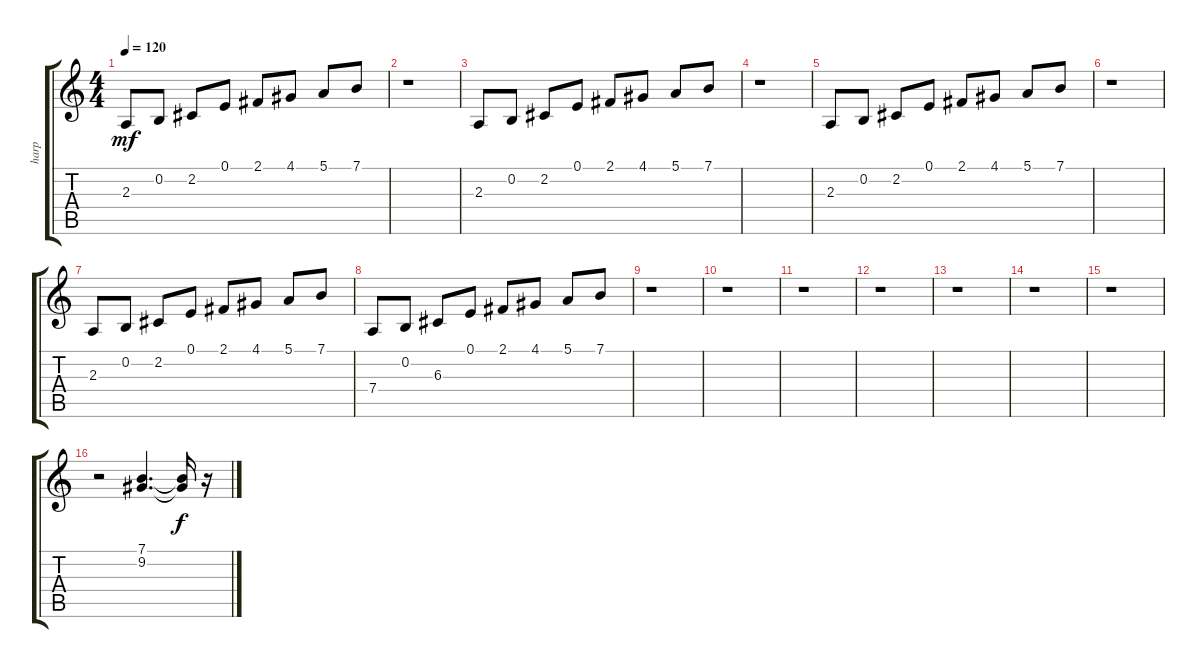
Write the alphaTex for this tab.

\track ("harp" "harp") {instrument orchestralharp}
\staff {score tabs}
\tuning (E4 B3 G3 D3 A2 E2) {hide}
\ts (4 4)
\tempo 120
\clef g2
\ks c
2.3.8{dy mf} 0.2.8 2.2.8 0.1.8 2.1.8 4.1.8 5.1.8 7.1.8 |
r.1 |
2.3.8 0.2.8 2.2.8 0.1.8 2.1.8 4.1.8 5.1.8 7.1.8 |
r.1 |
2.3.8 0.2.8 2.2.8 0.1.8 2.1.8 4.1.8 5.1.8 7.1.8 |
r.1 |
2.3.8 0.2.8 2.2.8 0.1.8 2.1.8 4.1.8 5.1.8 7.1.8 |
7.4.8 0.2.8 6.3.8 0.1.8 2.1.8 4.1.8 5.1.8 7.1.8 |
r.1 |
r.1 |
r.1 |
r.1 |
r.1 |
r.1 |
r.1 |
r.2 (7.1 9.2).4{d} (7.1{t} 9.2{t}).16{dy f} r.16
